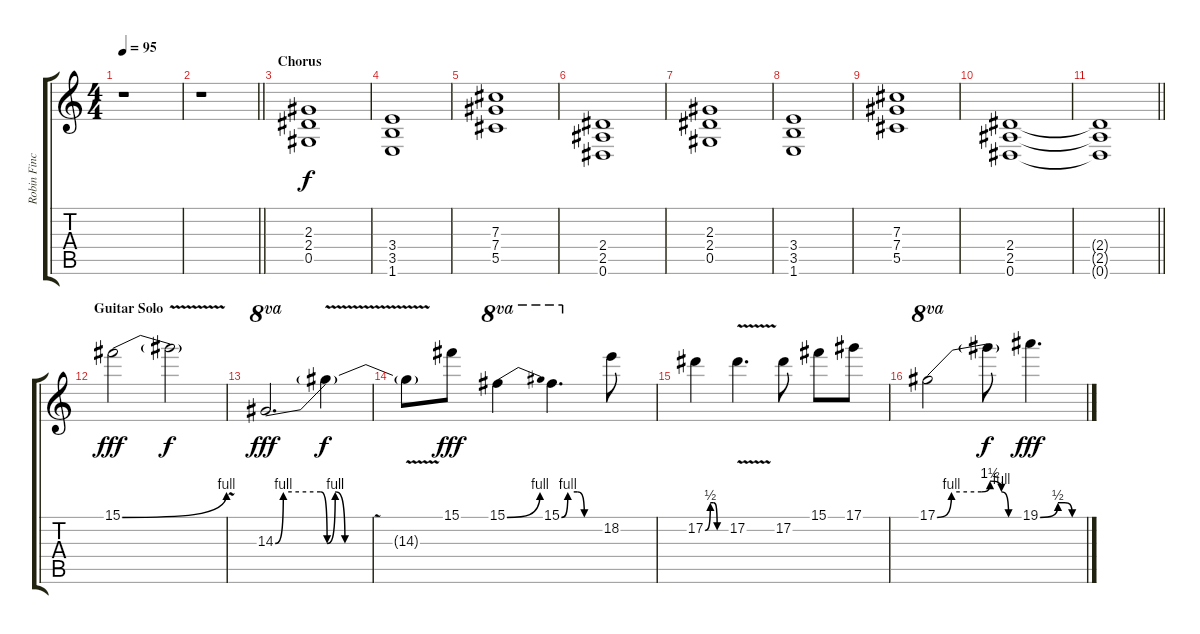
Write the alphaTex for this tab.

\track ("Robin Finck - Lead Guitar" "Robin Finc") {instrument overdrivenguitar}
\staff {score tabs}
\tuning (Eb4 Bb3 Gb3 Db3 Ab2 Eb2) {hide}
\ts (4 4)
\tempo 95
\clef g2
\ks c
r.1{dy f} |
\barLineRight lightlight
r.1 |
\section ("" "Chorus")
(2.3 2.4 0.5).1{volume 10} |
(3.4 3.5 1.6).1 |
(7.3 7.4 5.5).1 |
(2.4 2.5 0.6).1 |
(2.3 2.4 0.5).1 |
(3.4 3.5 1.6).1 |
(7.3 7.4 5.5).1 |
(2.4 2.5 0.6).1{volume 0} |
\barLineRight lightlight
(2.4{t} 2.5{t} 0.6{t}).1 |
\section ("" "Guitar Solo")
15.1{be (bend 0 0 60 4)}.2{dy fff volume 16} 15.1{v t}.2{dy f} |
14.3{be (custom 0 0 5 4 28 4 32 0 37 4 43 0 60 0)}.2{d ot 8va dy fff} 14.3{v t}.4{dy f} |
14.3{t}.8 15.1.8{dy fff} 15.1{be (bend 0 0 60 4)}.4{ot 8va} 15.1{be (custom 0 0 10 4 25 4 36 0 60 0)}.4{d ot 8va} 18.2.8 |
17.2{be (custom 0 0 15 2 25 2 35 0 60 0)}.4 17.2{v}.4{d} 17.2.8 15.1.8 17.1.8 |
17.1{be (custom 0 0 10 4 31 4 37 6 45 4 50 0 60 0)}.2{ot 8va} 17.1{t}.8{dy f} 19.1{be (custom 0 0 25 2 35 2 45 0 60 0)}.4{d dy fff}
